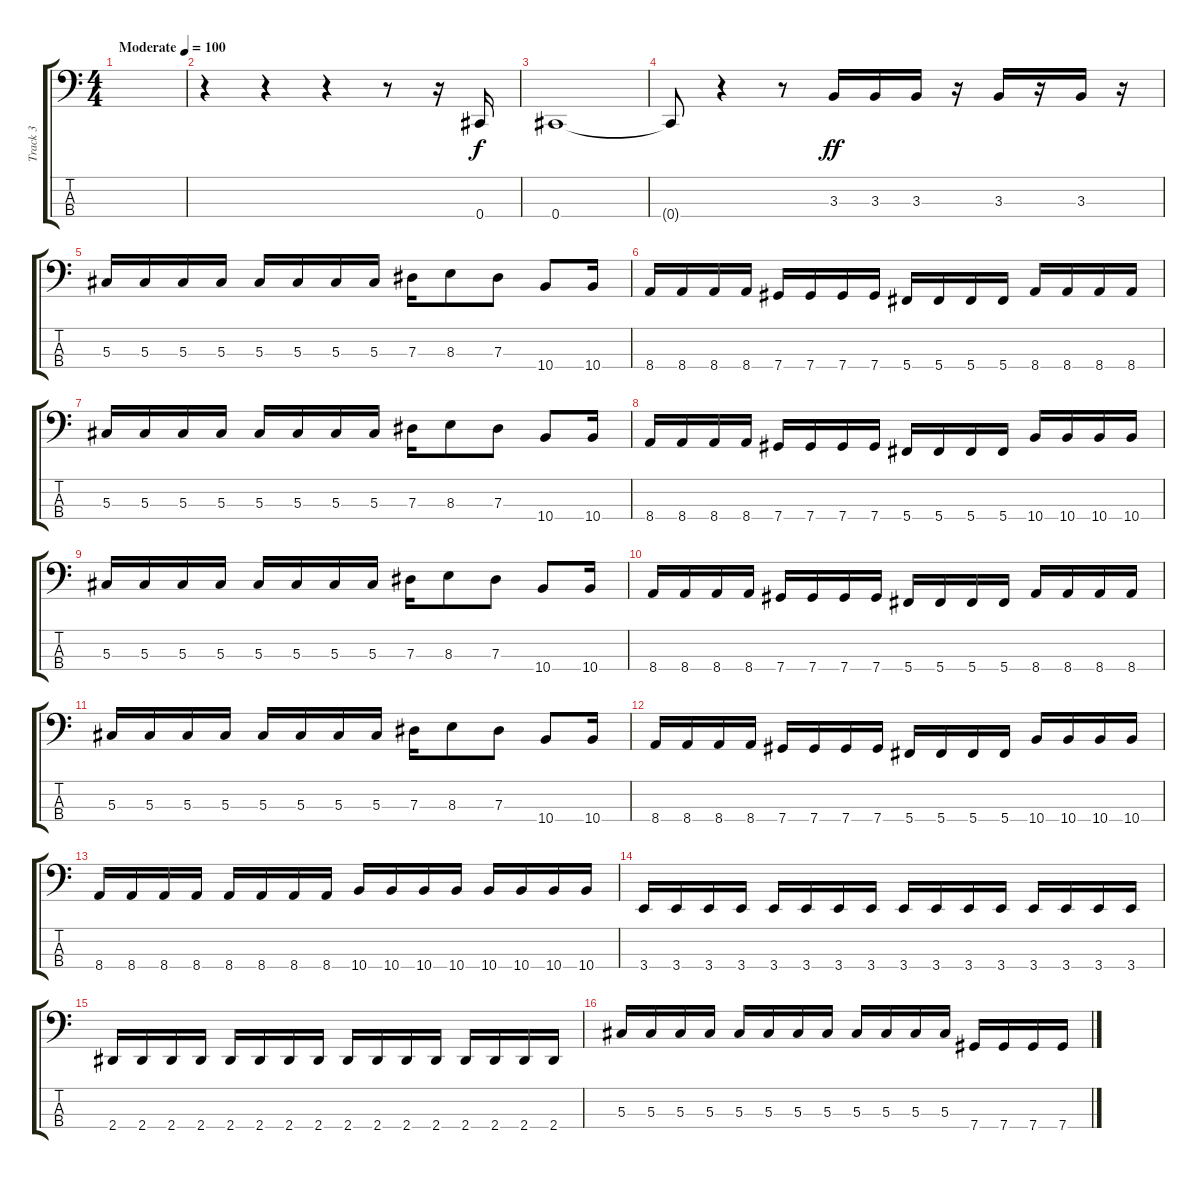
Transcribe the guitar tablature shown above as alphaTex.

\track ("Track 3" "Track 3") {instrument electricbasspick}
\staff {score tabs}
\tuning (Gb2 Db2 Ab1 Db1) {hide}
\ts (4 4)
\tempo (100 "Moderate")
\clef f4
\ks c
|
r.4 r.4 r.4 r.8 r.16 0.4.16 |
0.4.1 |
0.4{t}.8{dy f} r.4 r.8 3.3.16{dy ff} 3.3.16 3.3.16 r.16 3.3.16 r.16 3.3.16 r.16 |
5.3.16 5.3.16 5.3.16 5.3.16 5.3.16 5.3.16 5.3.16 5.3.16 7.3.16 8.3.8 7.3.8 10.4.8 10.4.16 |
8.4.16 8.4.16 8.4.16 8.4.16 7.4.16 7.4.16 7.4.16 7.4.16 5.4.16 5.4.16 5.4.16 5.4.16 8.4.16 8.4.16 8.4.16 8.4.16 |
5.3.16 5.3.16 5.3.16 5.3.16 5.3.16 5.3.16 5.3.16 5.3.16 7.3.16 8.3.8 7.3.8 10.4.8 10.4.16 |
8.4.16 8.4.16 8.4.16 8.4.16 7.4.16 7.4.16 7.4.16 7.4.16 5.4.16 5.4.16 5.4.16 5.4.16 10.4.16 10.4.16 10.4.16 10.4.16 |
5.3.16 5.3.16 5.3.16 5.3.16 5.3.16 5.3.16 5.3.16 5.3.16 7.3.16 8.3.8 7.3.8 10.4.8 10.4.16 |
8.4.16 8.4.16 8.4.16 8.4.16 7.4.16 7.4.16 7.4.16 7.4.16 5.4.16 5.4.16 5.4.16 5.4.16 8.4.16 8.4.16 8.4.16 8.4.16 |
5.3.16 5.3.16 5.3.16 5.3.16 5.3.16 5.3.16 5.3.16 5.3.16 7.3.16 8.3.8 7.3.8 10.4.8 10.4.16 |
8.4.16 8.4.16 8.4.16 8.4.16 7.4.16 7.4.16 7.4.16 7.4.16 5.4.16 5.4.16 5.4.16 5.4.16 10.4.16 10.4.16 10.4.16 10.4.16 |
8.4.16 8.4.16 8.4.16 8.4.16 8.4.16 8.4.16 8.4.16 8.4.16 10.4.16 10.4.16 10.4.16 10.4.16 10.4.16 10.4.16 10.4.16 10.4.16 |
3.4.16 3.4.16 3.4.16 3.4.16 3.4.16 3.4.16 3.4.16 3.4.16 3.4.16 3.4.16 3.4.16 3.4.16 3.4.16 3.4.16 3.4.16 3.4.16 |
2.4.16 2.4.16 2.4.16 2.4.16 2.4.16 2.4.16 2.4.16 2.4.16 2.4.16 2.4.16 2.4.16 2.4.16 2.4.16 2.4.16 2.4.16 2.4.16 |
5.3.16 5.3.16 5.3.16 5.3.16 5.3.16 5.3.16 5.3.16 5.3.16 5.3.16 5.3.16 5.3.16 5.3.16 7.4.16 7.4.16 7.4.16 7.4.16
